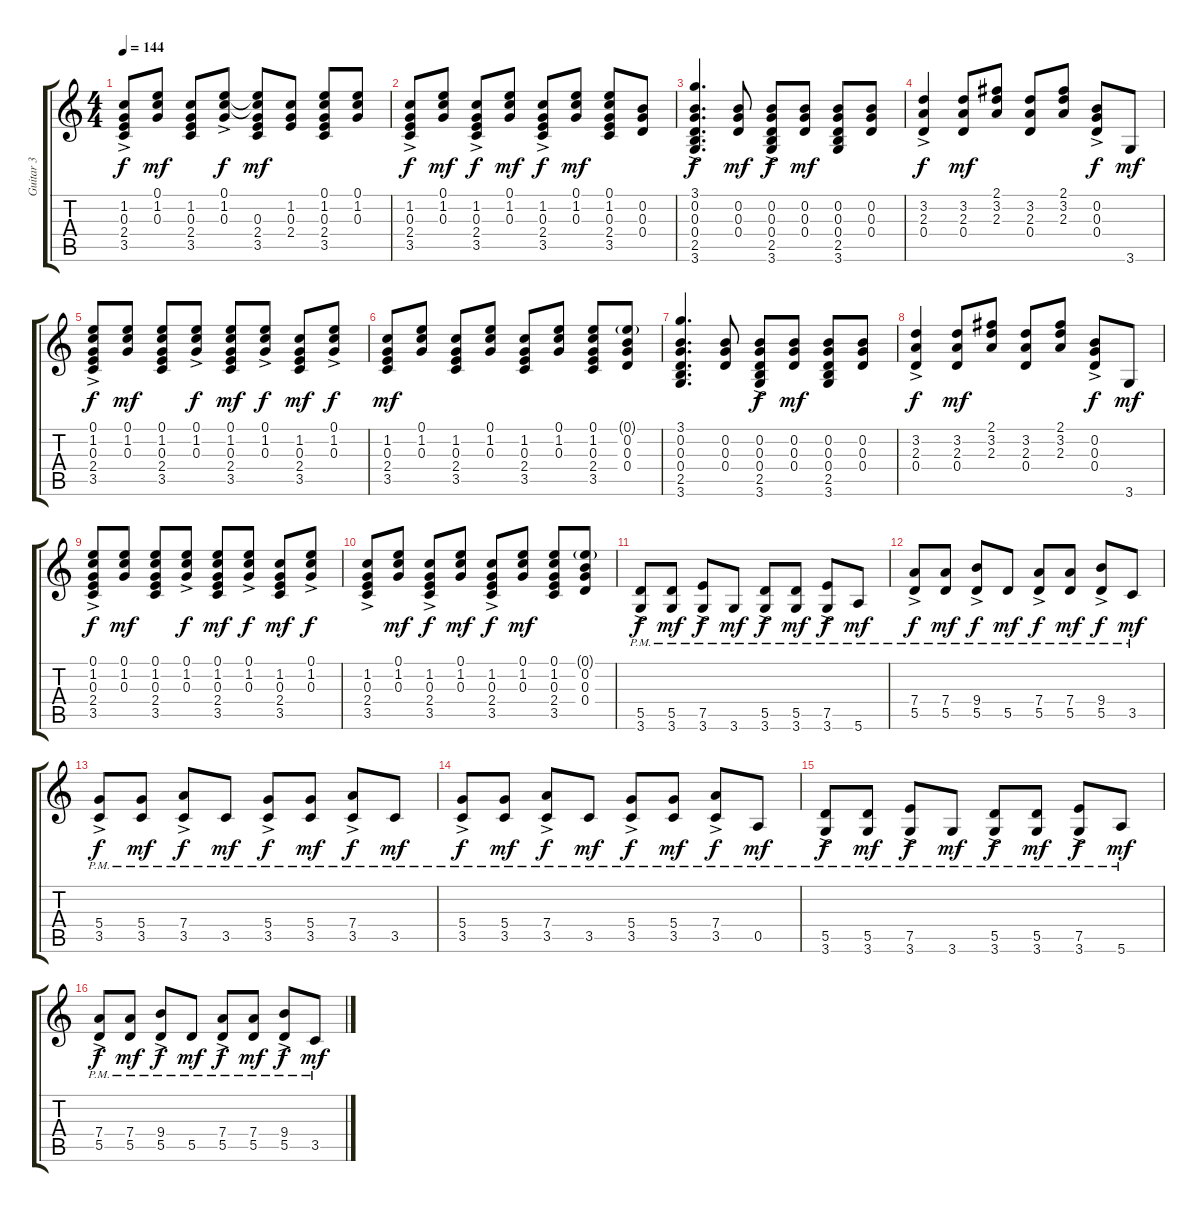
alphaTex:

\track ("Guitar 3" "Guitar 3") {instrument electricguitarclean}
\staff {score tabs}
\tuning (E4 B3 G3 D3 A2 E2) {hide}
\ts (4 4)
\tempo 144
\clef g2
\ks c
(1.2{ac} 0.3{ac} 2.4{ac} 3.5{ac}).8{dy f} (0.1 1.2 0.3).8{dy mf} (1.2 0.3 2.4 3.5).8 (0.1{ac} 1.2{ac} 0.3{ac}).8{dy f} (0.1{t} 1.2{t} 0.3 2.4 3.5).8{dy mf} (1.2 0.3 2.4).8 (0.1 1.2 0.3 2.4 3.5).8 (0.1 1.2 0.3).8 |
(1.2{ac} 0.3{ac} 2.4{ac} 3.5{ac}).8{dy f} (0.1 1.2 0.3).8{dy mf} (1.2{ac} 0.3{ac} 2.4{ac} 3.5{ac}).8{dy f} (0.1 1.2 0.3).8{dy mf} (1.2{ac} 0.3{ac} 2.4{ac} 3.5{ac}).8{dy f} (0.1 1.2 0.3).8{dy mf} (0.1 1.2 0.3 2.4 3.5).8 (0.2 0.3 0.4).8 |
(3.1{ac} 0.2{ac} 0.3{ac} 0.4{ac} 2.5{ac} 3.6{ac}).4{d dy f} (0.2 0.3 0.4).8{dy mf} (0.2{ac} 0.3{ac} 0.4{ac} 2.5{ac} 3.6{ac}).8{dy f} (0.2 0.3 0.4).8{dy mf} (0.2 0.3 0.4 2.5 3.6).8 (0.2 0.3 0.4).8 |
(3.2{ac} 2.3{ac} 0.4{ac}).4{dy f} (3.2 2.3 0.4).8{dy mf} (2.1 3.2 2.3).8 (3.2 2.3 0.4).8 (2.1 3.2 2.3).8 (0.2{ac} 0.3{ac} 0.4{ac}).8{dy f} 3.6.8{dy mf} |
(0.1{ac} 1.2{ac} 0.3{ac} 2.4{ac} 3.5{ac}).8{dy f} (0.1 1.2 0.3).8{dy mf} (0.1 1.2 0.3 2.4 3.5).8 (0.1{ac} 1.2{ac} 0.3{ac}).8{dy f} (0.1 1.2 0.3 2.4 3.5).8{dy mf} (0.1{ac} 1.2{ac} 0.3{ac}).8{dy f} (1.2 0.3 2.4 3.5).8{dy mf} (0.1{ac} 1.2{ac} 0.3{ac}).8{dy f} |
(1.2 0.3 2.4 3.5).8{dy mf} (0.1 1.2 0.3).8 (1.2 0.3 2.4 3.5).8 (0.1 1.2 0.3).8 (1.2 0.3 2.4 3.5).8 (0.1 1.2 0.3).8 (0.1 1.2 0.3 2.4 3.5).8 (0.1{g} 0.2 0.3 0.4).8 |
(3.1 0.2 0.3 0.4 2.5 3.6).4{d} (0.2 0.3 0.4).8 (0.2{ac} 0.3{ac} 0.4{ac} 2.5{ac} 3.6{ac}).8{dy f} (0.2 0.3 0.4).8{dy mf} (0.2 0.3 0.4 2.5 3.6).8 (0.2 0.3 0.4).8 |
(3.2{ac} 2.3{ac} 0.4{ac}).4{dy f} (3.2 2.3 0.4).8{dy mf} (2.1 3.2 2.3).8 (3.2 2.3 0.4).8 (2.1 3.2 2.3).8 (0.2{ac} 0.3{ac} 0.4{ac}).8{dy f} 3.6.8{dy mf} |
(0.1{ac} 1.2{ac} 0.3{ac} 2.4{ac} 3.5{ac}).8{dy f} (0.1 1.2 0.3).8{dy mf} (0.1 1.2 0.3 2.4 3.5).8 (0.1{ac} 1.2{ac} 0.3{ac}).8{dy f} (0.1 1.2 0.3 2.4 3.5).8{dy mf} (0.1{ac} 1.2{ac} 0.3{ac}).8{dy f} (1.2 0.3 2.4 3.5).8{dy mf} (0.1{ac} 1.2{ac} 0.3{ac}).8{dy f} |
(1.2{ac} 0.3{ac} 2.4{ac} 3.5{ac}).8 (0.1 1.2 0.3).8{dy mf} (1.2{ac} 0.3{ac} 2.4{ac} 3.5{ac}).8{dy f} (0.1 1.2 0.3).8{dy mf} (1.2{ac} 0.3{ac} 2.4{ac} 3.5{ac}).8{dy f} (0.1 1.2 0.3).8{dy mf} (0.1 1.2 0.3 2.4 3.5).8 (0.1{g} 0.2 0.3 0.4).8 |
(5.5{ac pm} 3.6{ac pm}).8{dy f} (5.5{pm} 3.6{pm}).8{dy mf} (7.5{ac pm} 3.6{ac pm}).8{dy f} 3.6{pm}.8{dy mf} (5.5{ac pm} 3.6{ac pm}).8{dy f} (5.5{pm} 3.6{pm}).8{dy mf} (7.5{ac pm} 3.6{ac pm}).8{dy f} 5.6{pm}.8{dy mf} |
(7.4{ac pm} 5.5{ac pm}).8{dy f} (7.4{pm} 5.5{pm}).8{dy mf} (9.4{ac pm} 5.5{ac pm}).8{dy f} 5.5{pm}.8{dy mf} (7.4{ac pm} 5.5{ac pm}).8{dy f} (7.4{pm} 5.5{pm}).8{dy mf} (9.4{ac pm} 5.5{ac pm}).8{dy f} 3.5{pm}.8{dy mf} |
(5.4{ac pm} 3.5{ac pm}).8{dy f} (5.4{pm} 3.5{pm}).8{dy mf} (7.4{ac pm} 3.5{ac pm}).8{dy f} 3.5{pm}.8{dy mf} (5.4{ac pm} 3.5{ac pm}).8{dy f} (5.4{pm} 3.5{pm}).8{dy mf} (7.4{ac pm} 3.5{ac pm}).8{dy f} 3.5{pm}.8{dy mf} |
(5.4{ac pm} 3.5{ac pm}).8{dy f} (5.4{pm} 3.5{pm}).8{dy mf} (7.4{ac pm} 3.5{ac pm}).8{dy f} 3.5{pm}.8{dy mf} (5.4{ac pm} 3.5{ac pm}).8{dy f} (5.4{pm} 3.5{pm}).8{dy mf} (7.4{ac pm} 3.5{ac pm}).8{dy f} 0.5{pm}.8{dy mf} |
(5.5{ac pm} 3.6{ac pm}).8{dy f} (5.5{pm} 3.6{pm}).8{dy mf} (7.5{ac pm} 3.6{ac pm}).8{dy f} 3.6{pm}.8{dy mf} (5.5{ac pm} 3.6{ac pm}).8{dy f} (5.5{pm} 3.6{pm}).8{dy mf} (7.5{ac pm} 3.6{ac pm}).8{dy f} 5.6{pm}.8{dy mf} |
(7.4{ac pm} 5.5{ac pm}).8{dy f} (7.4{pm} 5.5{pm}).8{dy mf} (9.4{ac pm} 5.5{ac pm}).8{dy f} 5.5{pm}.8{dy mf} (7.4{ac pm} 5.5{ac pm}).8{dy f} (7.4{pm} 5.5{pm}).8{dy mf} (9.4{ac pm} 5.5{ac pm}).8{dy f} 3.5{pm}.8{dy mf}
